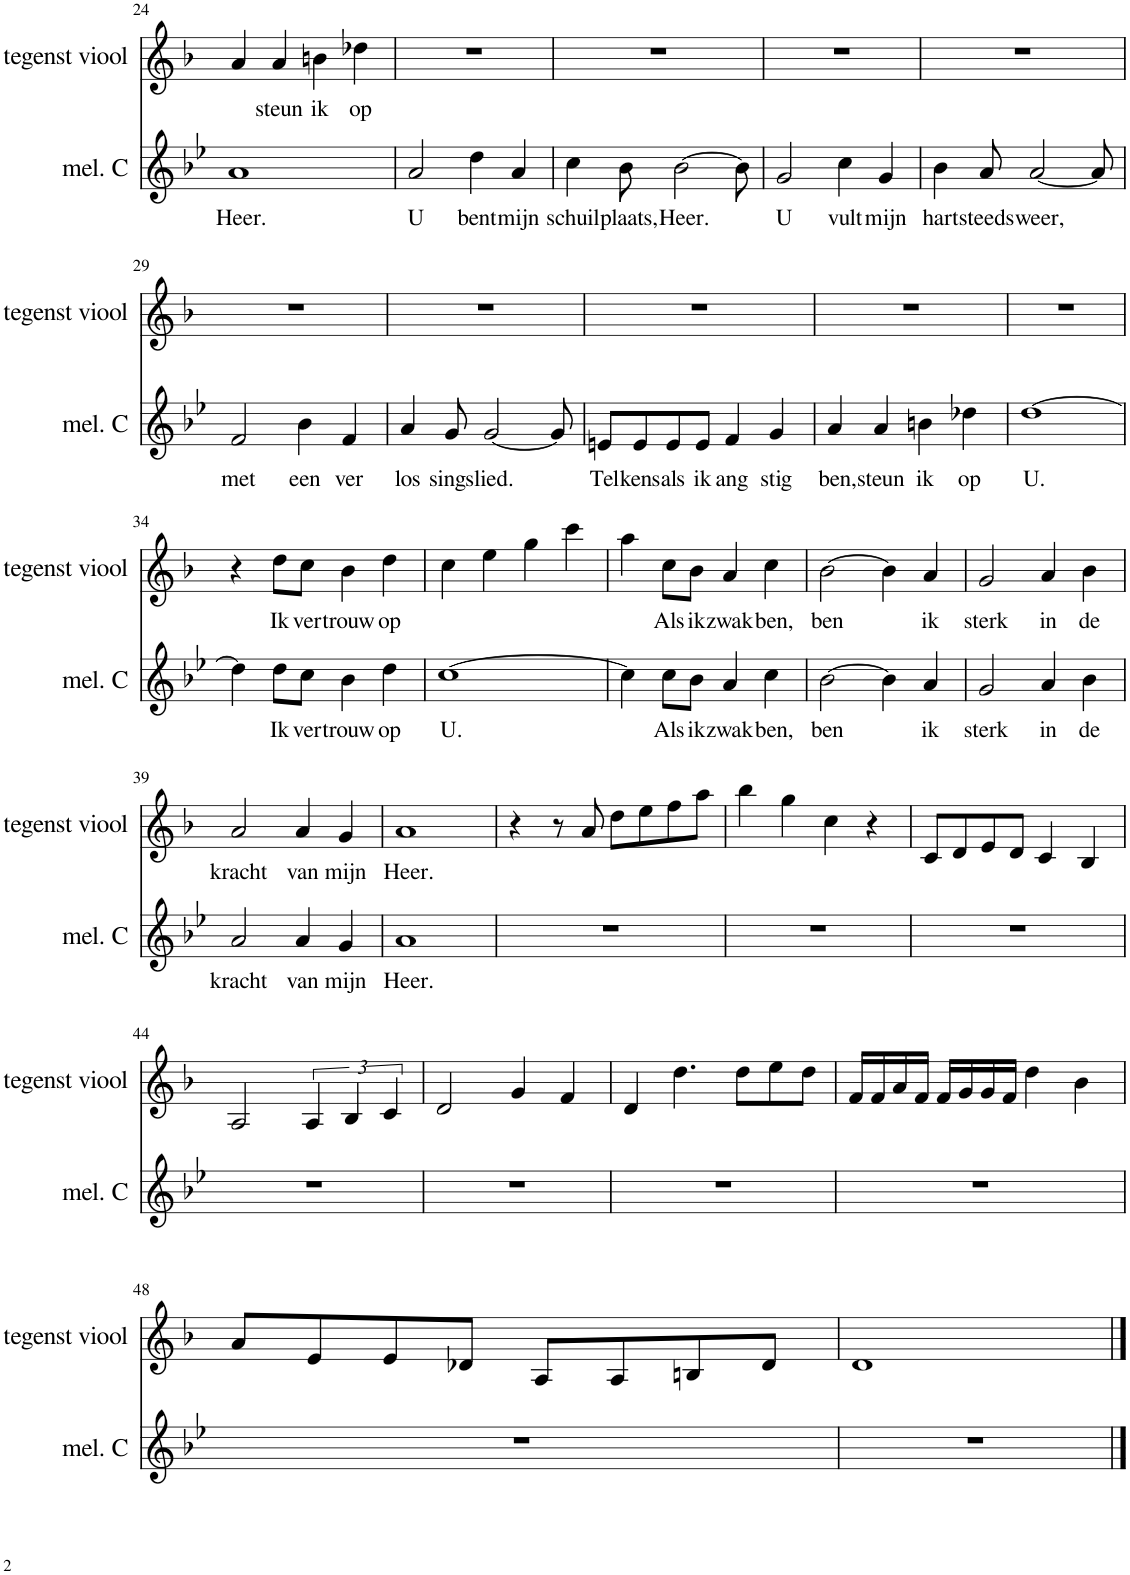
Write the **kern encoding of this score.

**kern	**text	**kern	**text
*part2	*part2	*part1	*part1
*staff2	*staff2	*staff1	*staff1
*I"melodie C	*	*I"Viool tegenstem	*
*I'mel. C	*	*	*
!!LO:PB:g=z
*clefG2	*	*clefG2	*
*Trd1c2	*	*Trd1c2	*
*k[b-e-]	*	*k[b-]	*
*M4/4	*	*M4/4	*
=24	=24	=24	=24
!	!LO:LY:b	!	!
1a	Heer.	4a/	.
!	!	!	!LO:LY:b
.	.	4a/	steun
!	!	!	!LO:LY:b
.	.	4bn\	ik
!	!	!	!LO:LY:b
.	.	4dd-X\	op
=25	=25	=25	=25
!	!LO:LY:b	!	!
2a/	U	1r	.
!	!LO:LY:b	!	!
4dd\	bent	.	.
!	!LO:LY:b	!	!
4a/	mijn	.	.
=26	=26	=26	=26
!	!LO:LY:b	!	!
4cc\	schuil	1r	.
!	!LO:LY:b	!	!
8b-\	plaats,	.	.
!	!LO:LY:b	!	!
[2b-\	Heer.	.	.
8b-\]	.	.	.
=27	=27	=27	=27
!	!LO:LY:b	!	!
2g/	U	1r	.
!	!LO:LY:b	!	!
4cc\	vult	.	.
!	!LO:LY:b	!	!
4g/	mijn	.	.
=28	=28	=28	=28
!	!LO:LY:b	!	!
4b-\	hart	1r	.
!	!LO:LY:b	!	!
8a/	steeds	.	.
!	!LO:LY:b	!	!
[2a/	weer,	.	.
8a/]	.	.	.
!!LO:LB:g=z
=29	=29	=29	=29
!	!LO:LY:b	!	!
2f/	met	1r	.
!	!LO:LY:b	!	!
4b-\	een	.	.
!	!LO:LY:b	!	!
4f/	ver	.	.
=30	=30	=30	=30
!	!LO:LY:b	!	!
4a/	los	1r	.
!	!LO:LY:b	!	!
8g/	sings	.	.
!	!LO:LY:b	!	!
[2g/	lied.	.	.
8g/]	.	.	.
=31	=31	=31	=31
!	!LO:LY:b	!	!
8en/L	Tel	1r	.
!	!LO:LY:b	!	!
8e/	kens	.	.
!	!LO:LY:b	!	!
8e/	als	.	.
!	!LO:LY:b	!	!
8e/J	ik	.	.
!	!LO:LY:b	!	!
4f/	ang	.	.
!	!LO:LY:b	!	!
4g/	stig	.	.
=32	=32	=32	=32
!	!LO:LY:b	!	!
4a/	ben,	1r	.
!	!LO:LY:b	!	!
4a/	steun	.	.
!	!LO:LY:b	!	!
4bn\	ik	.	.
!	!LO:LY:b	!	!
4dd-X\	op	.	.
=33	=33	=33	=33
!	!LO:LY:b	!	!
[1dd	U.	1r	.
!!LO:LB:g=z
=34	=34	=34	=34
4dd\]	.	4r	.
!	!LO:LY:b	!	!LO:LY:b
8dd\L	Ik	8dd\L	Ik
!	!LO:LY:b	!	!LO:LY:b
8cc\J	ver	8cc\J	ver
!	!LO:LY:b	!	!LO:LY:b
4b-\	trouw	4b-\	trouw
!	!LO:LY:b	!	!LO:LY:b
4dd\	op	4dd\	op
=35	=35	=35	=35
!	!LO:LY:b	!	!
[1cc	U.	4cc\	.
.	.	4ee\	.
.	.	4gg\	.
.	.	4ccc\	.
=36	=36	=36	=36
4cc\]	.	4aa\	.
!	!LO:LY:b	!	!LO:LY:b
8cc\L	Als	8cc\L	Als
!	!LO:LY:b	!	!LO:LY:b
8b-\J	ik	8b-\J	ik
!	!LO:LY:b	!	!LO:LY:b
4a/	zwak	4a/	zwak
!	!LO:LY:b	!	!LO:LY:b
4cc\	ben,	4cc\	ben,
=37	=37	=37	=37
!	!LO:LY:b	!	!LO:LY:b
[2b-\	ben	[2b-\	ben
4b-\]	.	4b-\]	.
!	!LO:LY:b	!	!LO:LY:b
4a/	ik	4a/	ik
=38	=38	=38	=38
!	!LO:LY:b	!	!LO:LY:b
2g/	sterk	2g/	sterk
!	!LO:LY:b	!	!LO:LY:b
4a/	in	4a/	in
!	!LO:LY:b	!	!LO:LY:b
4b-\	de	4b-\	de
!!LO:LB:g=z
=39	=39	=39	=39
!	!LO:LY:b	!	!LO:LY:b
2a/	kracht	2a/	kracht
!	!LO:LY:b	!	!LO:LY:b
4a/	van	4a/	van
!	!LO:LY:b	!	!LO:LY:b
4g/	mijn	4g/	mijn
=40	=40	=40	=40
!	!LO:LY:b	!	!LO:LY:b
1a	Heer.	1a	Heer.
=41	=41	=41	=41
1r	.	4r	.
.	.	8r	.
.	.	8a/	.
.	.	8dd\L	.
.	.	8ee\	.
.	.	8ff\	.
.	.	8aa\J	.
=42	=42	=42	=42
1r	.	4bb-\	.
.	.	4gg\	.
.	.	4cc\	.
.	.	4r	.
=43	=43	=43	=43
1r	.	8c/L	.
.	.	8d/	.
.	.	8e/	.
.	.	8d/J	.
.	.	4c/	.
.	.	4B-/	.
!!LO:LB:g=z
=44	=44	=44	=44
1r	.	2A/	.
.	.	6A/	.
.	.	6B-/	.
.	.	6c/	.
=45	=45	=45	=45
1r	.	2d/	.
.	.	4g/	.
.	.	4f/	.
=46	=46	=46	=46
1r	.	4d/	.
.	.	4.dd\	.
.	.	8dd\L	.
.	.	8ee\	.
.	.	8dd\J	.
=47	=47	=47	=47
1r	.	16f/LL	.
.	.	16f/	.
.	.	16a/	.
.	.	16f/JJ	.
.	.	16f/LL	.
.	.	16g/	.
.	.	16g/	.
.	.	16f/JJ	.
.	.	4dd\	.
.	.	4b-\	.
!!LO:LB:g=z
=48	=48	=48	=48
1r	.	8a/L	.
.	.	8e/	.
.	.	8e/	.
.	.	8d-X/J	.
.	.	8A/L	.
.	.	8A/	.
.	.	8Bn/	.
.	.	8d-/J	.
=49	=49	=49	=49
1r	.	1d	.
==	==	==	==
*-	*-	*-	*-
